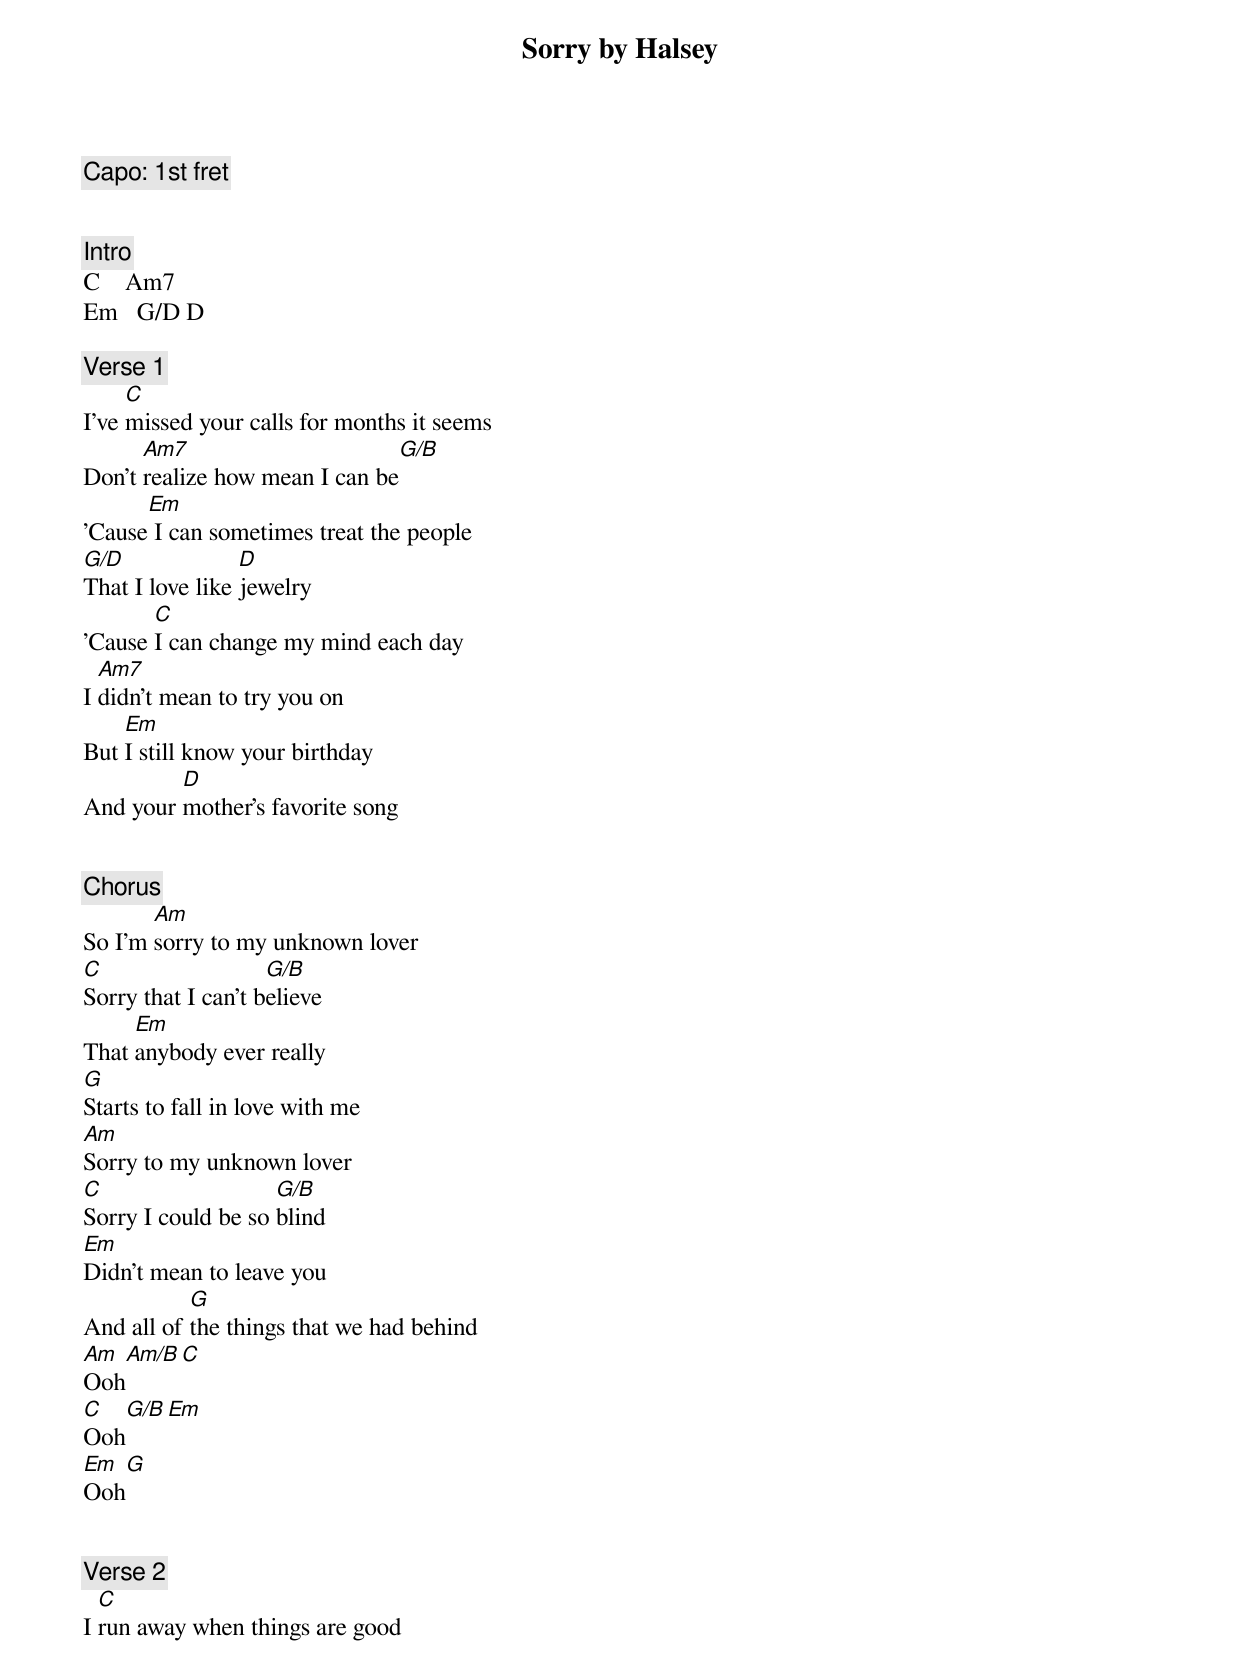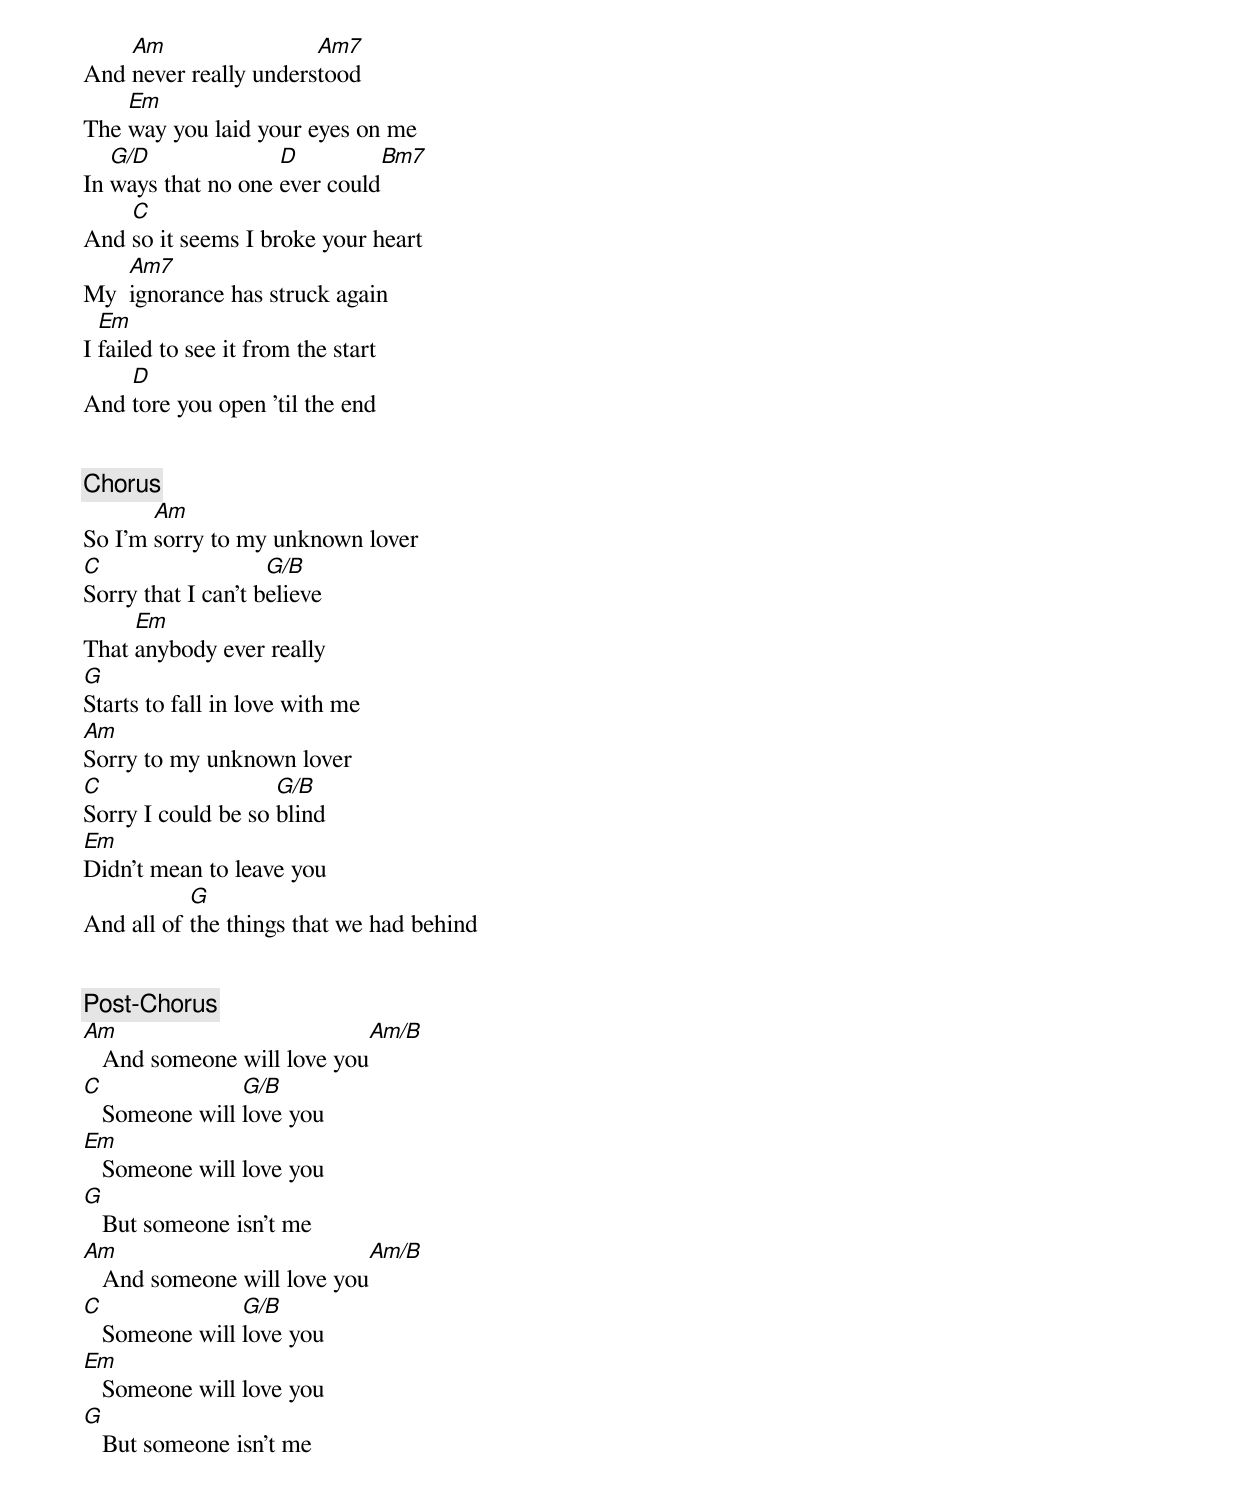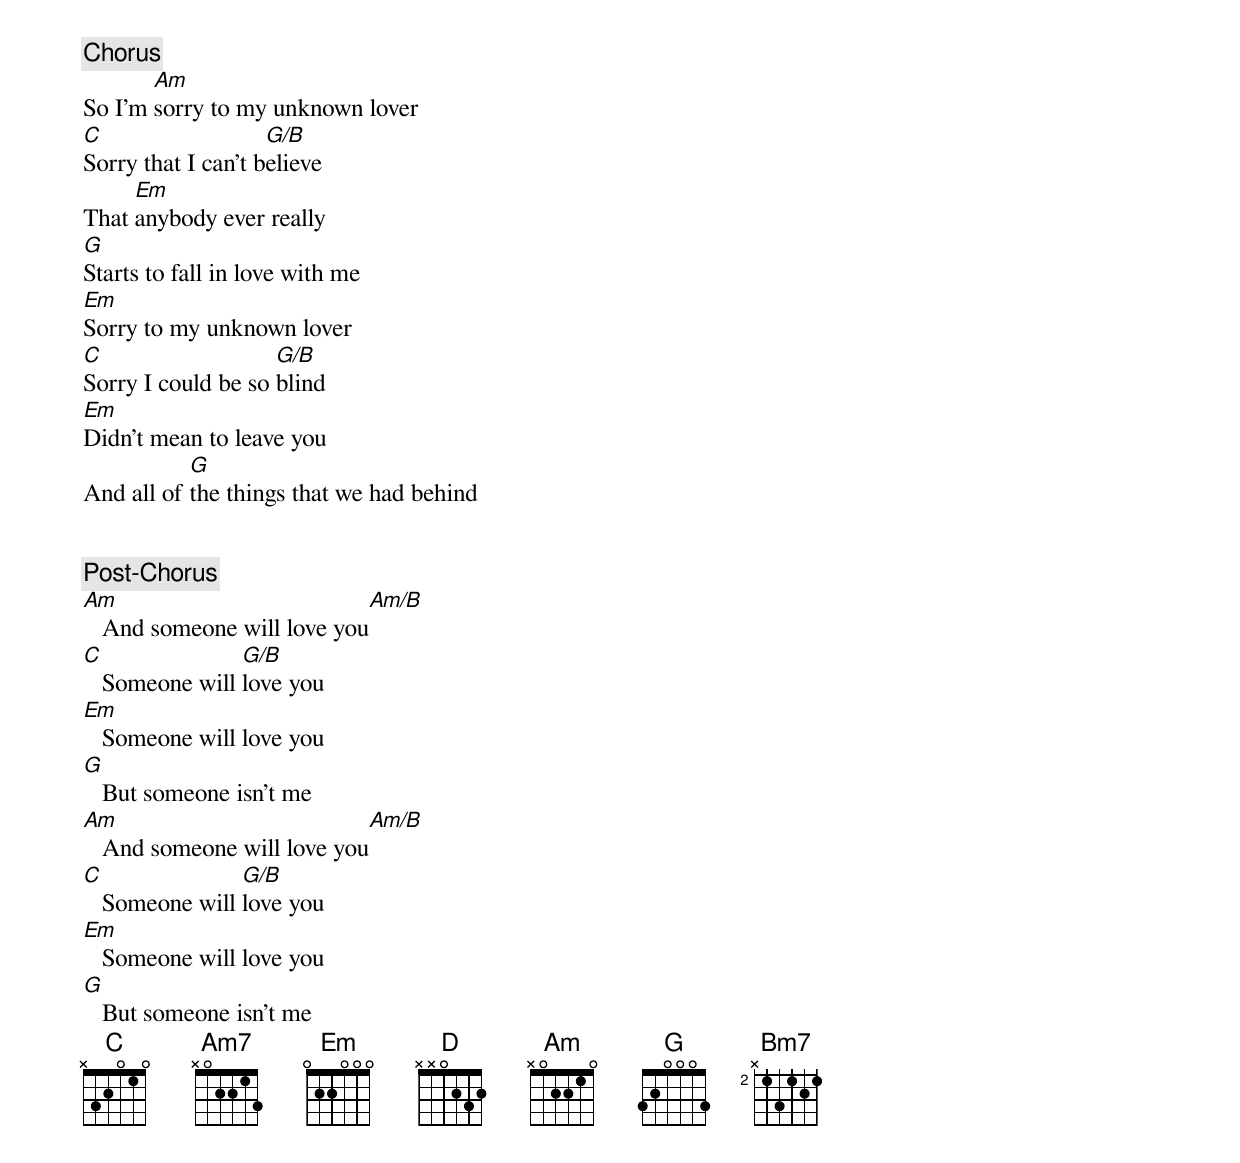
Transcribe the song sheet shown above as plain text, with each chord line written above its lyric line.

Sorry by Halsey

Capo: 1st fret


[Intro]
C    Am7
Em   G/D D

[Verse 1]
     C
I've missed your calls for months it seems
      Am7                      G/B
Don't realize how mean I can be
      Em
'Cause I can sometimes treat the people
G/D              D
That I love like jewelry
       C
'Cause I can change my mind each day
  Am7
I didn't mean to try you on
    Em
But I still know your birthday
         D
And your mother's favorite song


[Chorus]
       Am
So I'm sorry to my unknown lover
C                   G/B
Sorry that I can't believe
     Em
That anybody ever really
G
Starts to fall in love with me
Am
Sorry to my unknown lover
C                   G/B
Sorry I could be so blind
Em
Didn't mean to leave you
           G
And all of the things that we had behind
Am  Am/B C
Ooh
C   G/B  Em
Ooh
Em  G
Ooh


[Verse 2]
  C
I run away when things are good
    Am                 Am7
And never really understood
    Em
The way you laid your eyes on me
   G/D              D          Bm7
In ways that no one ever could
    C
And so it seems I broke your heart
    Am7
My  ignorance has struck again
  Em
I failed to see it from the start
    D
And tore you open 'til the end


[Chorus]
       Am
So I'm sorry to my unknown lover
C                   G/B
Sorry that I can't believe
     Em
That anybody ever really
G
Starts to fall in love with me
Am
Sorry to my unknown lover
C                   G/B
Sorry I could be so blind
Em
Didn't mean to leave you
           G
And all of the things that we had behind


[Post-Chorus]
Am                           Am/B
   And someone will love you
C               G/B
   Someone will love you
Em
   Someone will love you
G
   But someone isn't me
Am                           Am/B
   And someone will love you
C               G/B
   Someone will love you
Em
   Someone will love you
G
   But someone isn't me


[Chorus]
       Am
So I'm sorry to my unknown lover
C                   G/B
Sorry that I can't believe
     Em
That anybody ever really
G
Starts to fall in love with me
Em
Sorry to my unknown lover
C                   G/B
Sorry I could be so blind
Em
Didn't mean to leave you
           G
And all of the things that we had behind


[Post-Chorus]
Am                           Am/B
   And someone will love you
C               G/B
   Someone will love you
Em
   Someone will love you
G
   But someone isn't me
Am                           Am/B
   And someone will love you
C               G/B
   Someone will love you
Em
   Someone will love you
G
   But someone isn't me
